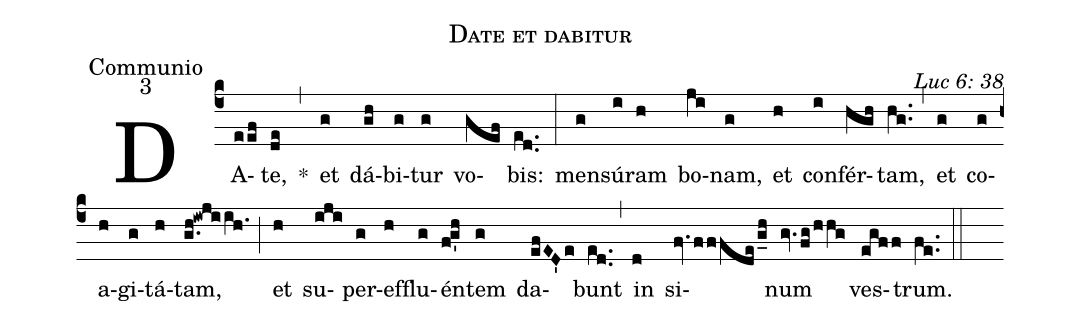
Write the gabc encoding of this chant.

name: Date et dabitur;
office-part: Communio;
mode: 3;
commentary: Luc 6: 38;
%%
(c4) DA(eef)te,(de) *(,) et(g) dá(gh)bi(g)tur(g) vo(gef)bis:(ed..) (:)
men(g)sú(i)ram(h) bo(ji)nam,(g) et(h) con(i)fér(hgh)tam,(hg..) (,) et(g) co(g)a(h)gi(g)tá(h)tam,(g.h!iwjiih.) (;) et(h) su(iji)per(g)ef(h)flu(g)én(f!g'h)tem(g) da(efED'e)bunt(ed..) (,) in(d) si(fv.fffde/g_h)num(gv.fg/hhg) ves(egff)trum.(fe..) (::)
